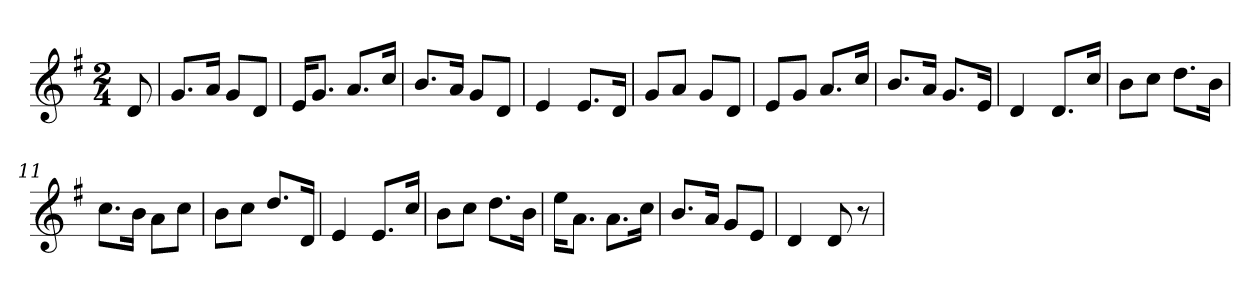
**kern
*part1
*staff1
*clefG2
*k[f#]
*M2/4
=1
8d/
=2
8.g/L
16a/Jk
8g/L
8d/J
=3
16e/KL
8.g/J
8.a/L
16cc/Jk
=4
8.b/L
16a/Jk
8g/L
8d/J
=5
4e/
8.e/L
16d/Jk
=6
8g/L
8a/J
8g/L
8d/J
=7
8e/L
8g/J
8.a/L
16cc/Jk
=8
8.b/L
16a/Jk
8.g/L
16e/Jk
=9
4d/
8.d/L
16cc/Jk
=10
8b\L
8cc\J
8.dd\L
16b\Jk
!!LO:LB:g=z
=11
8.cc\L
16b\Jk
8a\L
8cc\J
=12
8b\L
8cc\J
8.dd/L
16d/Jk
=13
4e/
8.e/L
16cc/Jk
=14
8b\L
8cc\J
8.dd\L
16b\Jk
=15
16ee\KL
8.a\J
8.a\L
16cc\Jk
=16
8.b/L
16a/Jk
8g/L
8e/J
=17
4d/
8d/
8r
=
*-
